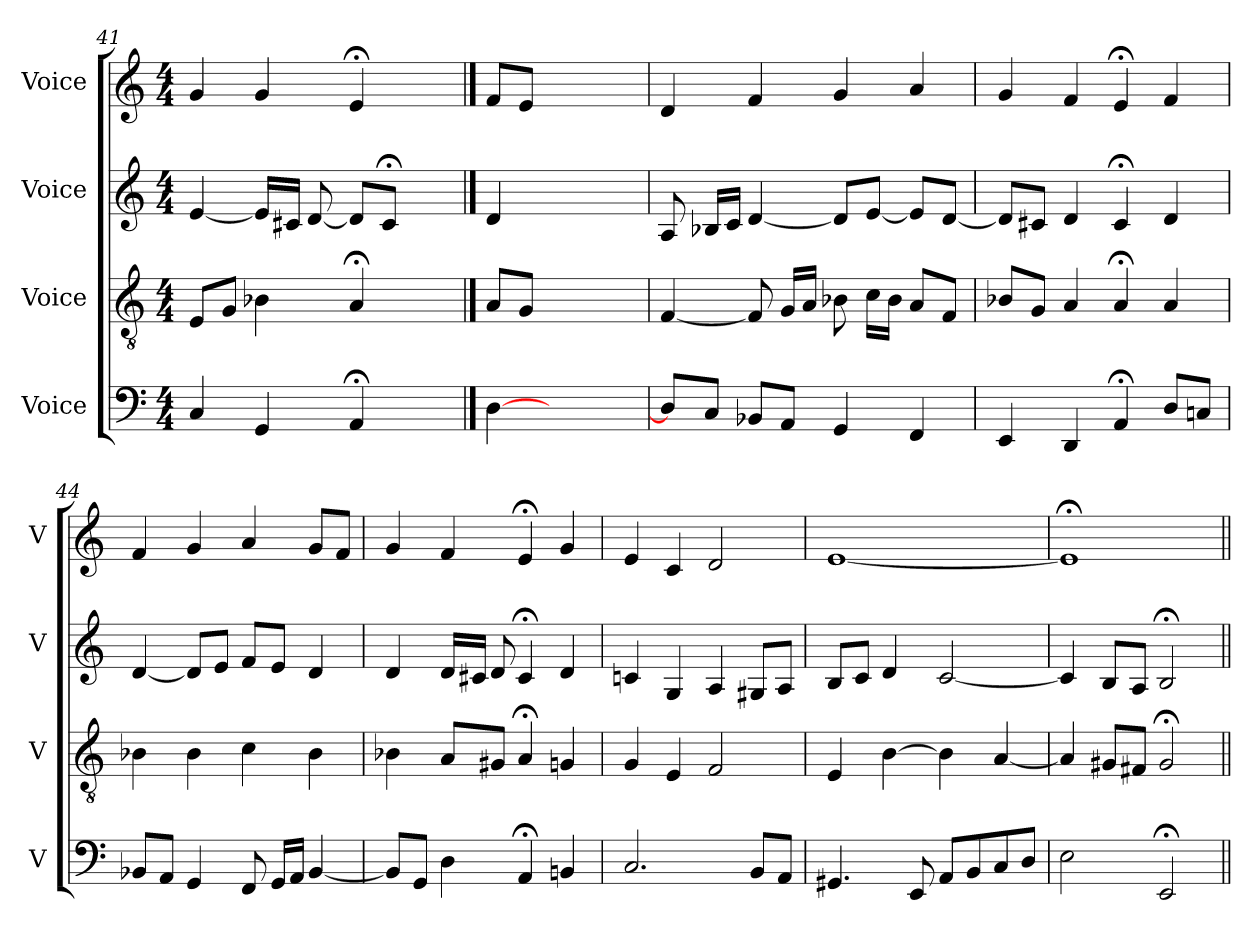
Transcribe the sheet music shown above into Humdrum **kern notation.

**kern	**kern	**kern	**kern
*part4	*part3	*part2	*part1
*staff4	*staff3	*staff2	*staff1
*I"Voice	*I"Voice	*I"Voice	*I"Voice
*I'V	*I'V	*I'V	*I'V
*clefF4	*clefGv2	*clefG2	*clefG2
*k[]	*k[]	*k[]	*k[]
*M4/4	*M4/4	*M4/4	*M4/4
=41	=41	=41	=41
4C/	8E/L	[4e/	4g/
.	8G/J	.	.
4GG/	4B-X\	16e/LL]	4g/
.	.	16c#X/JJ	.
.	.	[8d/	.
4AA;/	4A;/	8d/L]	4e;/
.	.	8c#;/J	.
4ryy	4ryy	4ryy	4ryy
==	==	==	==
[4D\	8A/L	4d/	8f/L
.	8G/J	.	8e/J
2.ryy	2.ryy	2.ryy	2.ryy
!!LO:LB:g=z
=42	=42	=42	=42
8D/L]	[4F/	8A/	4d/
8C/J	.	16B-X/LL	.
.	.	16c/JJ	.
8BB-X/L	8F/]	[4d/	4f/
8AA/J	16G/LL	.	.
.	16A/JJ	.	.
4GG/	8B-X\	8d/L]	4g/
.	16c\LL	[8e/J	.
.	16B-\JJ	.	.
4FF/	8A/L	8e/L]	4a/
.	8F/J	[8d/J	.
=43	=43	=43	=43
4EE/	8B-X/L	8d/L]	4g/
.	8G/J	8c#X/J	.
4DD/	4A/	4d/	4f/
4AA;/	4A;/	4c#;/	4e;/
8D/L	4A/	4d/	4f/
8Cn/J	.	.	.
=44	=44	=44	=44
8BB-X/L	4B-X\	[4d/	4f/
8AA/J	.	.	.
4GG/	4B-\	8d/L]	4g/
.	.	8e/J	.
8FF/	4c\	8f/L	4a/
16GG/LL	.	8e/J	.
16AA/JJ	.	.	.
[4BB-/	4B-\	4d/	8g/L
.	.	.	8f/J
=45	=45	=45	=45
8BB-/L]	4B-X\	4d/	4g/
8GG/J	.	.	.
4D\	8A/L	16d/LL	4f/
.	.	16c#X/JJ	.
.	8G#X/J	8d/	.
4AA;/	4A;/	4c#;/	4e;/
4BBn/	4Gn/	4d/	4g/
!!LO:LB:g=z
=46	=46	=46	=46
2.C/	4G/	4cn/	4e/
.	4E/	4G/	4c/
.	2F/	4A/	2d/
8BB/L	.	8G#X/L	.
8AA/J	.	8A/J	.
=47	=47	=47	=47
4.GG#X/	4E/	8B/L	[1e
.	.	8c/J	.
.	[4B\	4d/	.
8EE/	.	.	.
8AA/L	4B\]	[2c/	.
8BB/	.	.	.
8C/	[4A/	.	.
8D/J	.	.	.
=48	=48	=48	=48
2E\	4A/]	4c/]	1e;]
.	8G#X/L	8B/L	.
.	8F#X/J	8A/J	.
2EE;/	2G#;/	2B;/	.
=||	=||	=||	=||
*-	*-	*-	*-
